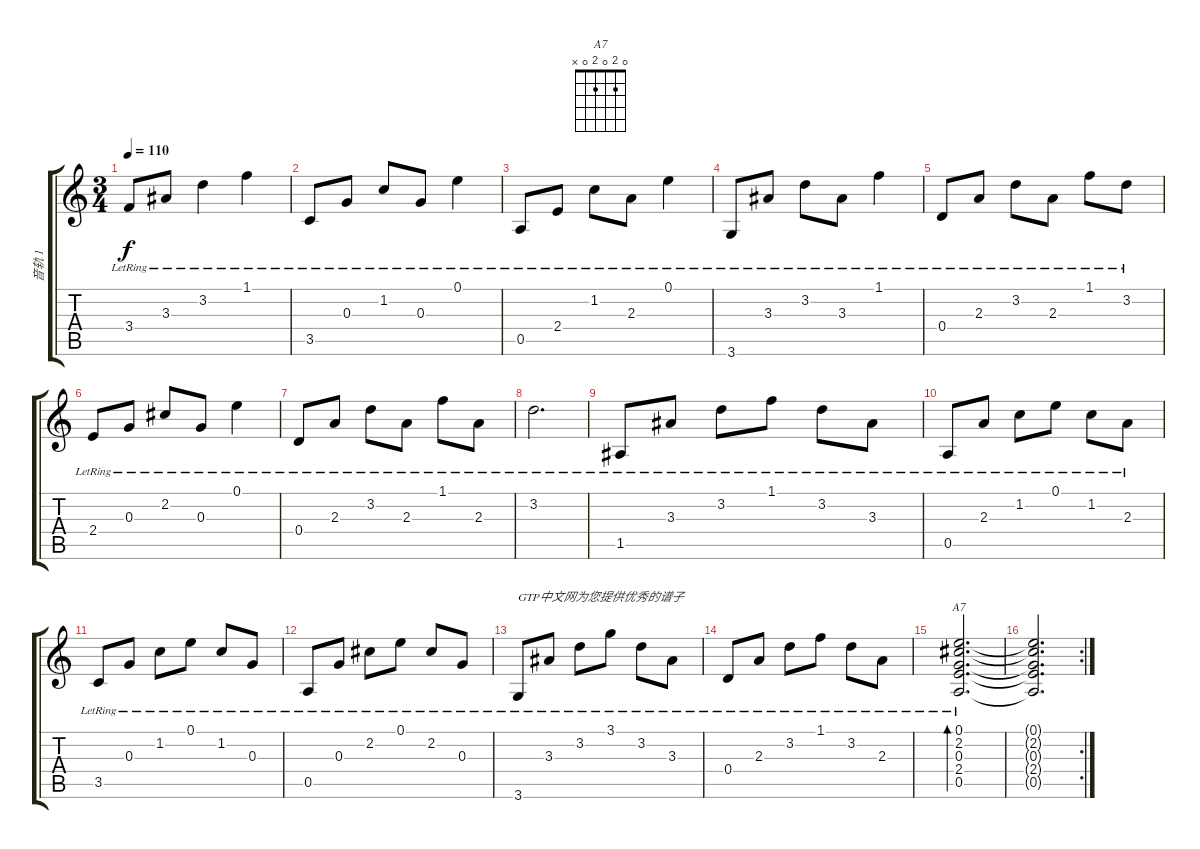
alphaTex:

\track ("音轨 1" "音轨 1") {instrument acousticguitarsteel}
\staff {score tabs}
\tuning (E4 B3 G3 D3 A2 E2) {hide}
\chord ("A7" 0 2 0 2 0 x)
\ts (3 4)
\tempo 110
\clef g2
\ks c
3.4{lr}.8{dy f} 3.3{lr}.8 3.2{lr}.4 1.1{lr}.4 |
3.5{lr}.8 0.3{lr}.8 1.2{lr}.8 0.3{lr}.8 0.1{lr}.4 |
0.5{lr}.8 2.4{lr}.8 1.2{lr}.8 2.3{lr}.8 0.1{lr}.4 |
3.6{lr}.8 3.3{lr}.8 3.2{lr}.8 3.3{lr}.8 1.1{lr}.4 |
0.4{lr}.8 2.3{lr}.8 3.2{lr}.8 2.3{lr}.8 1.1{lr}.8 3.2{lr}.8 |
2.4{lr}.8 0.3{lr}.8 2.2{lr}.8 0.3{lr}.8 0.1{lr}.4 |
0.4{lr}.8 2.3{lr}.8 3.2{lr}.8 2.3{lr}.8 1.1{lr}.8 2.3{lr}.8 |
3.2{lr}.2{d} |
1.5{lr}.8 3.3{lr}.8 3.2{lr}.8 1.1{lr}.8 3.2{lr}.8 3.3{lr}.8 |
0.5{lr}.8 2.3{lr}.8 1.2{lr}.8 0.1{lr}.8 1.2{lr}.8 2.3{lr}.8 |
3.5{lr}.8 0.3{lr}.8 1.2{lr}.8 0.1{lr}.8 1.2{lr}.8 0.3{lr}.8 |
0.5{lr}.8 0.3{lr}.8 2.2{lr}.8 0.1{lr}.8 2.2{lr}.8 0.3{lr}.8 |
3.6{lr}.8{txt "GTP中文网为您提供优秀的谱子"} 3.3{lr}.8 3.2{lr}.8 3.1{lr}.8 3.2{lr}.8 3.3{lr}.8 |
0.4{lr}.8 2.3{lr}.8 3.2{lr}.8 1.1{lr}.8 3.2{lr}.8 2.3{lr}.8 |
(0.1{lr} 2.2{lr} 0.3{lr} 2.4{lr} 0.5{lr}).2{d bd 480 ch "A7"} |
\rc 2
(0.1{t} 2.2{t} 0.3{t} 2.4{t} 0.5{t}).2{d}
